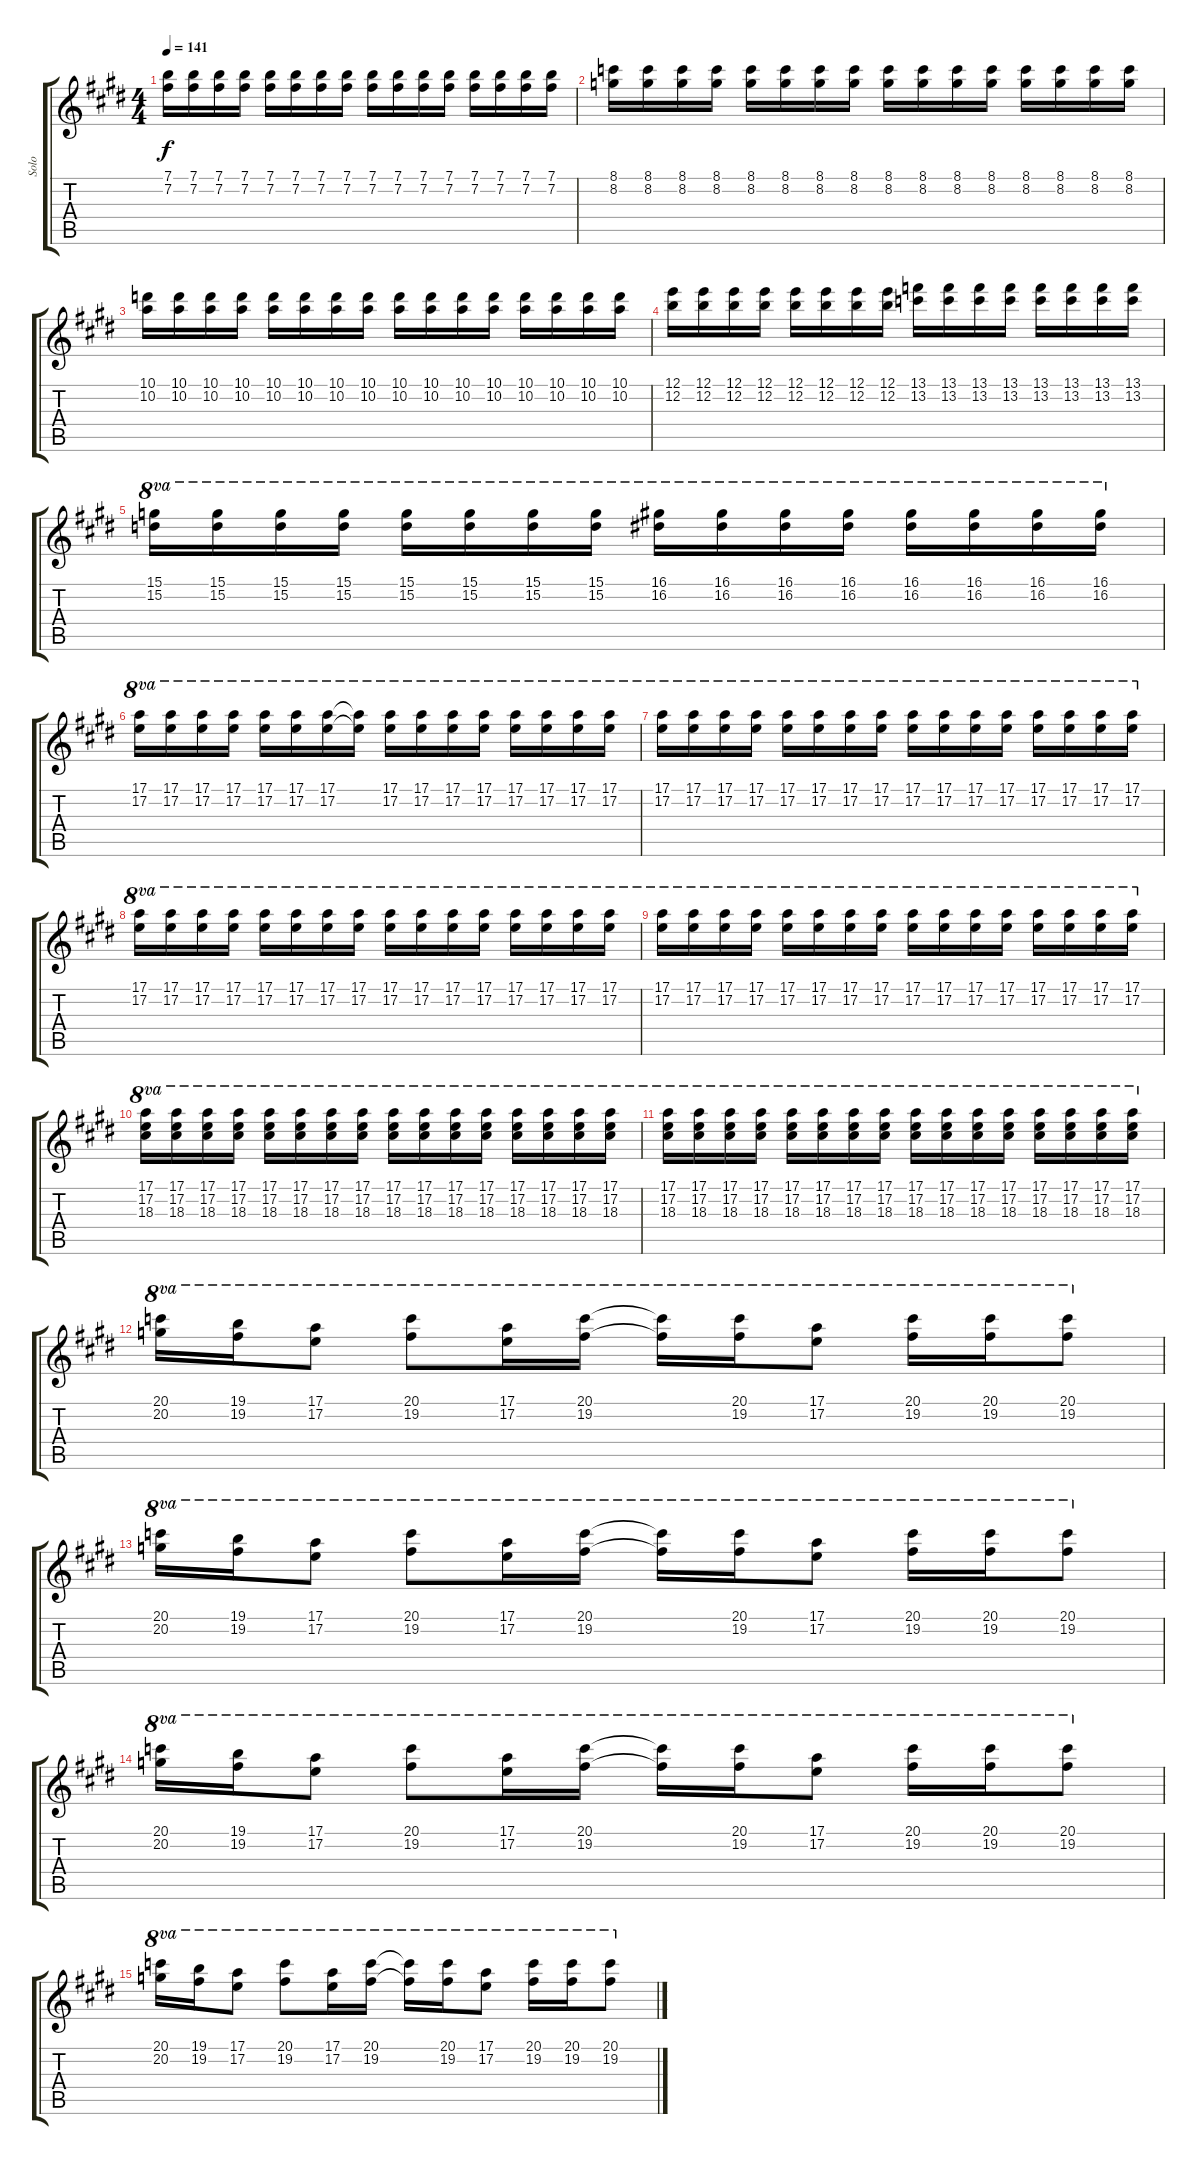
\track ("Solo" "Solo") {instrument overdrivenguitar}
\staff {score tabs}
\tuning (E4 B3 G3 D3 A2 E2) {hide}
\ts (4 4)
\tempo 141
\clef g2
\ks e
(7.1 7.2).16{dy f} (7.1 7.2).16 (7.1 7.2).16 (7.1 7.2).16 (7.1 7.2).16 (7.1 7.2).16 (7.1 7.2).16 (7.1 7.2).16 (7.1 7.2).16 (7.1 7.2).16 (7.1 7.2).16 (7.1 7.2).16 (7.1 7.2).16 (7.1 7.2).16 (7.1 7.2).16 (7.1 7.2).16 |
(8.1 8.2).16 (8.1 8.2).16 (8.1 8.2).16 (8.1 8.2).16 (8.1 8.2).16 (8.1 8.2).16 (8.1 8.2).16 (8.1 8.2).16 (8.1 8.2).16 (8.1 8.2).16 (8.1 8.2).16 (8.1 8.2).16 (8.1 8.2).16 (8.1 8.2).16 (8.1 8.2).16 (8.1 8.2).16 |
(10.1 10.2).16 (10.1 10.2).16 (10.1 10.2).16 (10.1 10.2).16 (10.1 10.2).16 (10.1 10.2).16 (10.1 10.2).16 (10.1 10.2).16 (10.1 10.2).16 (10.1 10.2).16 (10.1 10.2).16 (10.1 10.2).16 (10.1 10.2).16 (10.1 10.2).16 (10.1 10.2).16 (10.1 10.2).16 |
(12.1 12.2).16 (12.1 12.2).16 (12.1 12.2).16 (12.1 12.2).16 (12.1 12.2).16 (12.1 12.2).16 (12.1 12.2).16 (12.1 12.2).16 (13.1 13.2).16 (13.1 13.2).16 (13.1 13.2).16 (13.1 13.2).16 (13.1 13.2).16 (13.1 13.2).16 (13.1 13.2).16 (13.1 13.2).16 |
(15.1 15.2).16{ot 8va} (15.1 15.2).16{ot 8va} (15.1 15.2).16{ot 8va} (15.1 15.2).16{ot 8va} (15.1 15.2).16{ot 8va} (15.1 15.2).16{ot 8va} (15.1 15.2).16{ot 8va} (15.1 15.2).16{ot 8va} (16.1 16.2).16{ot 8va} (16.1 16.2).16{ot 8va} (16.1 16.2).16{ot 8va} (16.1 16.2).16{ot 8va} (16.1 16.2).16{ot 8va} (16.1 16.2).16{ot 8va} (16.1 16.2).16{ot 8va} (16.1 16.2).16{ot 8va} |
(17.1 17.2).16{ot 8va} (17.1 17.2).16{ot 8va} (17.1 17.2).16{ot 8va} (17.1 17.2).16{ot 8va} (17.1 17.2).16{ot 8va} (17.1 17.2).16{ot 8va} (17.1 17.2).16{ot 8va} (17.1{t} 17.2{t}).16{ot 8va} (17.1 17.2).16{ot 8va} (17.1 17.2).16{ot 8va} (17.1 17.2).16{ot 8va} (17.1 17.2).16{ot 8va} (17.1 17.2).16{ot 8va} (17.1 17.2).16{ot 8va} (17.1 17.2).16{ot 8va} (17.1 17.2).16{ot 8va} |
(17.1 17.2).16{ot 8va} (17.1 17.2).16{ot 8va} (17.1 17.2).16{ot 8va} (17.1 17.2).16{ot 8va} (17.1 17.2).16{ot 8va} (17.1 17.2).16{ot 8va} (17.1 17.2).16{ot 8va} (17.1 17.2).16{ot 8va} (17.1 17.2).16{ot 8va} (17.1 17.2).16{ot 8va} (17.1 17.2).16{ot 8va} (17.1 17.2).16{ot 8va} (17.1 17.2).16{ot 8va} (17.1 17.2).16{ot 8va} (17.1 17.2).16{ot 8va} (17.1 17.2).16{ot 8va} |
(17.1 17.2).16{ot 8va} (17.1 17.2).16{ot 8va} (17.1 17.2).16{ot 8va} (17.1 17.2).16{ot 8va} (17.1 17.2).16{ot 8va} (17.1 17.2).16{ot 8va} (17.1 17.2).16{ot 8va} (17.1 17.2).16{ot 8va} (17.1 17.2).16{ot 8va} (17.1 17.2).16{ot 8va} (17.1 17.2).16{ot 8va} (17.1 17.2).16{ot 8va} (17.1 17.2).16{ot 8va} (17.1 17.2).16{ot 8va} (17.1 17.2).16{ot 8va} (17.1 17.2).16{ot 8va} |
(17.1 17.2).16{ot 8va} (17.1 17.2).16{ot 8va} (17.1 17.2).16{ot 8va} (17.1 17.2).16{ot 8va} (17.1 17.2).16{ot 8va} (17.1 17.2).16{ot 8va} (17.1 17.2).16{ot 8va} (17.1 17.2).16{ot 8va} (17.1 17.2).16{ot 8va} (17.1 17.2).16{ot 8va} (17.1 17.2).16{ot 8va} (17.1 17.2).16{ot 8va} (17.1 17.2).16{ot 8va} (17.1 17.2).16{ot 8va} (17.1 17.2).16{ot 8va} (17.1 17.2).16{ot 8va} |
(17.1 17.2 18.3).16{ot 8va} (17.1 17.2 18.3).16{ot 8va} (17.1 17.2 18.3).16{ot 8va} (17.1 17.2 18.3).16{ot 8va} (17.1 17.2 18.3).16{ot 8va} (17.1 17.2 18.3).16{ot 8va} (17.1 17.2 18.3).16{ot 8va} (17.1 17.2 18.3).16{ot 8va} (17.1 17.2 18.3).16{ot 8va} (17.1 17.2 18.3).16{ot 8va} (17.1 17.2 18.3).16{ot 8va} (17.1 17.2 18.3).16{ot 8va} (17.1 17.2 18.3).16{ot 8va} (17.1 17.2 18.3).16{ot 8va} (17.1 17.2 18.3).16{ot 8va} (17.1 17.2 18.3).16{ot 8va} |
(17.1 17.2 18.3).16{ot 8va volume 0} (17.1 17.2 18.3).16{ot 8va} (17.1 17.2 18.3).16{ot 8va} (17.1 17.2 18.3).16{ot 8va} (17.1 17.2 18.3).16{ot 8va} (17.1 17.2 18.3).16{ot 8va} (17.1 17.2 18.3).16{ot 8va} (17.1 17.2 18.3).16{ot 8va} (17.1 17.2 18.3).16{ot 8va} (17.1 17.2 18.3).16{ot 8va} (17.1 17.2 18.3).16{ot 8va} (17.1 17.2 18.3).16{ot 8va} (17.1 17.2 18.3).16{ot 8va} (17.1 17.2 18.3).16{ot 8va} (17.1 17.2 18.3).16{ot 8va} (17.1 17.2 18.3).16{ot 8va} |
(20.1 20.2).16{ot 8va} (19.1 19.2).16{ot 8va} (17.1 17.2).8{ot 8va} (20.1 19.2).8{ot 8va} (17.1 17.2).16{ot 8va} (20.1 19.2).16{ot 8va} (20.1{t} 19.2{t}).16{ot 8va} (20.1 19.2).16{ot 8va} (17.1 17.2).8{ot 8va} (20.1 19.2).16{ot 8va} (20.1 19.2).16{ot 8va} (20.1 19.2).8{ot 8va} |
(20.1 20.2).16{ot 8va} (19.1 19.2).16{ot 8va} (17.1 17.2).8{ot 8va} (20.1 19.2).8{ot 8va} (17.1 17.2).16{ot 8va} (20.1 19.2).16{ot 8va} (20.1{t} 19.2{t}).16{ot 8va} (20.1 19.2).16{ot 8va} (17.1 17.2).8{ot 8va} (20.1 19.2).16{ot 8va} (20.1 19.2).16{ot 8va} (20.1 19.2).8{ot 8va} |
(20.1 20.2).16{ot 8va} (19.1 19.2).16{ot 8va} (17.1 17.2).8{ot 8va} (20.1 19.2).8{ot 8va} (17.1 17.2).16{ot 8va} (20.1 19.2).16{ot 8va} (20.1{t} 19.2{t}).16{ot 8va} (20.1 19.2).16{ot 8va} (17.1 17.2).8{ot 8va} (20.1 19.2).16{ot 8va} (20.1 19.2).16{ot 8va} (20.1 19.2).8{ot 8va} |
(20.1 20.2).16{ot 8va} (19.1 19.2).16{ot 8va} (17.1 17.2).8{ot 8va} (20.1 19.2).8{ot 8va} (17.1 17.2).16{ot 8va} (20.1 19.2).16{ot 8va} (20.1{t} 19.2{t}).16{ot 8va} (20.1 19.2).16{ot 8va} (17.1 17.2).8{ot 8va} (20.1 19.2).16{ot 8va} (20.1 19.2).16{ot 8va} (20.1 19.2).8{ot 8va}
